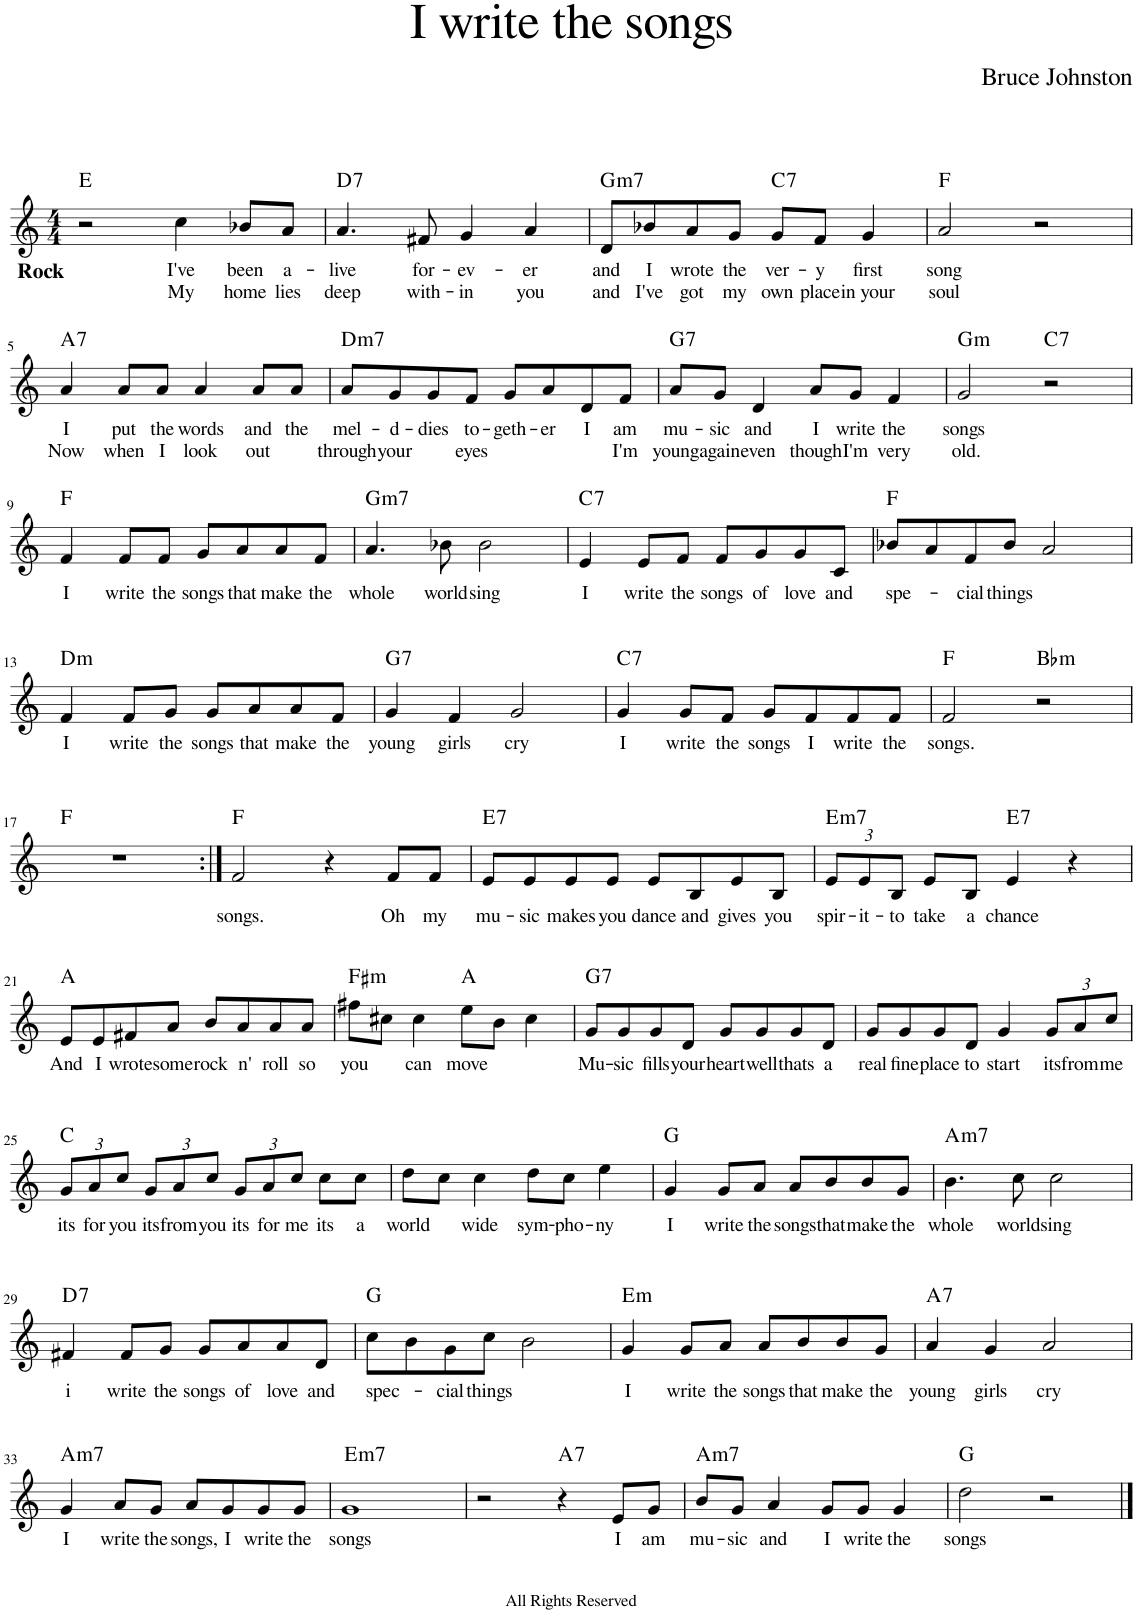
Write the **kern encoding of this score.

**kern	**text	**text	**harte
*part1	*part1	*part1	*part1
*staff1	*staff1	*staff1	*
*I"Electric Piano	*	*	*
*I'E.Pno	*	*	*
*clefG2	*	*	*
*k[]	*	*	*
*M4/4	*	*	*
=1	=1	=1	=1
!LO:TX:b:B:t=Rock	!	!	!
2r	.	.	E:maj
!	!LO:LY:b	!LO:LY:b	!
4cc\	I've	My	.
!	!LO:LY:b	!LO:LY:b	!
8b-X/L	been	home	.
!	!LO:LY:b	!LO:LY:b	!
8a/J	a-	lies	.
=2	=2	=2	=2
!	!LO:LY:b	!LO:LY:b	!LO:H:kt=7
4.a/	-live	deep	D:7
!	!LO:LY:b	!LO:LY:b	!
8f#X/	for-	with-	.
!	!LO:LY:b	!LO:LY:b	!
4g/	-ev-	-in	.
!	!LO:LY:b	!LO:LY:b	!
4a/	-er	you	.
=3	=3	=3	=3
!	!LO:LY:b	!LO:LY:b	!LO:H:kt=m7
8d/L	and	and	G:min7
!	!LO:LY:b	!LO:LY:b	!
8b-X/	I	I've	.
!	!LO:LY:b	!LO:LY:b	!
8a/	wrote	got	.
!	!LO:LY:b	!LO:LY:b	!
8g/J	the	my	.
!	!LO:LY:b	!LO:LY:b	!LO:H:kt=7
8g/L	ver-	own	C:7
!	!LO:LY:b	!LO:LY:b	!
8f/J	-y	place	.
!	!LO:LY:b	!LO:LY:b	!
4g/	first	in your	.
=4	=4	=4	=4
!	!LO:LY:b	!LO:LY:b	!
2a/	song	soul	F:maj
2r	.	.	.
!!LO:LB:g=z
=5	=5	=5	=5
!	!LO:LY:b	!LO:LY:b	!LO:H:kt=7
4a/	I	Now	A:7
!	!LO:LY:b	!LO:LY:b	!
8a/L	put	when	.
!	!LO:LY:b	!LO:LY:b	!
8a/J	the	I	.
!	!LO:LY:b	!LO:LY:b	!
4a/	words	look	.
!	!LO:LY:b	!LO:LY:b	!
8a/L	and	out	.
!	!LO:LY:b	!	!
8a/J	the	.	.
=6	=6	=6	=6
!	!LO:LY:b	!LO:LY:b	!LO:H:kt=m7
8a/L	mel-	through	D:min7
!	!LO:LY:b	!LO:LY:b	!
8g/	-d-	your	.
!	!LO:LY:b	!	!
8g/	-dies	.	.
!	!LO:LY:b	!LO:LY:b	!
8f/J	to-	eyes	.
!	!LO:LY:b	!	!
8g/L	-geth-	.	.
!	!LO:LY:b	!	!
8a/	-er	.	.
!	!LO:LY:b	!	!
8d/	I	.	.
!	!LO:LY:b	!LO:LY:b	!
8f/J	am	I'm	.
=7	=7	=7	=7
!	!LO:LY:b	!LO:LY:b	!LO:H:kt=7
8a/L	mu-	young	G:7
!	!LO:LY:b	!LO:LY:b	!
8g/J	-sic	again	.
!	!LO:LY:b	!LO:LY:b	!
4d/	and	even	.
!	!LO:LY:b	!LO:LY:b	!
8a/L	I	though	.
!	!LO:LY:b	!LO:LY:b	!
8g/J	write	I'm	.
!	!LO:LY:b	!LO:LY:b	!
4f/	the	very	.
=8	=8	=8	=8
!	!LO:LY:b	!LO:LY:b	!LO:H:kt=m
2g/	songs	old.	G:min
!	!	!	!LO:H:kt=7
2r	.	.	C:7
!!LO:LB:g=z
=9	=9	=9	=9
!	!LO:LY:b	!	!
4f/	I	.	F:maj
!	!LO:LY:b	!	!
8f/L	write	.	.
!	!LO:LY:b	!	!
8f/J	the	.	.
!	!LO:LY:b	!	!
8g/L	songs	.	.
!	!LO:LY:b	!	!
8a/	that	.	.
!	!LO:LY:b	!	!
8a/	make	.	.
!	!LO:LY:b	!	!
8f/J	the	.	.
=10	=10	=10	=10
!	!LO:LY:b	!	!LO:H:kt=m7
4.a/	whole	.	G:min7
!	!LO:LY:b	!	!
8b-X\	world	.	.
!	!LO:LY:b	!	!
2b-\	sing	.	.
=11	=11	=11	=11
!	!LO:LY:b	!	!LO:H:kt=7
4e/	I	.	C:7
!	!LO:LY:b	!	!
8e/L	write	.	.
!	!LO:LY:b	!	!
8f/J	the	.	.
!	!LO:LY:b	!	!
8f/L	songs	.	.
!	!LO:LY:b	!	!
8g/	of	.	.
!	!LO:LY:b	!	!
8g/	love	.	.
!	!LO:LY:b	!	!
8c/J	and	.	.
=12	=12	=12	=12
!	!LO:LY:b	!	!
8b-X/L	spe-	.	F:maj
8a/	.	.	.
!	!LO:LY:b	!	!
8f/	-cial	.	.
!	!LO:LY:b	!	!
8b-/J	things	.	.
2a/	.	.	.
!!LO:LB:g=z
=13	=13	=13	=13
!	!LO:LY:b	!	!LO:H:kt=m
4f/	I	.	D:min
!	!LO:LY:b	!	!
8f/L	write	.	.
!	!LO:LY:b	!	!
8g/J	the	.	.
!	!LO:LY:b	!	!
8g/L	songs	.	.
!	!LO:LY:b	!	!
8a/	that	.	.
!	!LO:LY:b	!	!
8a/	make	.	.
!	!LO:LY:b	!	!
8f/J	the	.	.
=14	=14	=14	=14
!	!LO:LY:b	!	!LO:H:kt=7
4g/	young	.	G:7
!	!LO:LY:b	!	!
4f/	girls	.	.
!	!LO:LY:b	!	!
2g/	cry	.	.
=15	=15	=15	=15
!	!LO:LY:b	!	!LO:H:kt=7
4g/	I	.	C:7
!	!LO:LY:b	!	!
8g/L	write	.	.
!	!LO:LY:b	!	!
8f/J	the	.	.
!	!LO:LY:b	!	!
8g/L	songs	.	.
!	!LO:LY:b	!	!
8f/	I	.	.
!	!LO:LY:b	!	!
8f/	write	.	.
!	!LO:LY:b	!	!
8f/J	the	.	.
=16	=16	=16	=16
!	!LO:LY:b	!	!
2f/	songs.	.	F:maj
!	!	!	!LO:H:kt=m
2r	.	.	Bb:min
!!LO:LB:g=z
=17	=17	=17	=17
1r	.	.	F:maj
=18:|!	=18:|!	=18:|!	=18:|!
!	!LO:LY:b	!	!
2f/	songs.	.	F:maj
4r	.	.	.
!	!LO:LY:b	!	!
8f/L	Oh	.	.
!	!LO:LY:b	!	!
8f/J	my	.	.
=19	=19	=19	=19
!	!LO:LY:b	!	!LO:H:kt=7
8e/L	mu-	.	E:7
!	!LO:LY:b	!	!
8e/	-sic	.	.
!	!LO:LY:b	!	!
8e/	makes	.	.
!	!LO:LY:b	!	!
8e/J	you	.	.
!	!LO:LY:b	!	!
8e/L	dance	.	.
!	!LO:LY:b	!	!
8B/	and	.	.
!	!LO:LY:b	!	!
8e/	gives	.	.
!	!LO:LY:b	!	!
8B/J	you	.	.
=20	=20	=20	=20
*Xbrackettup	*	*	*
!	!LO:LY:b	!	!LO:H:kt=m7
12e/L	spir-	.	E:min7
!	!LO:LY:b	!	!
12e/	-it-	.	.
!	!LO:LY:b	!	!
12B/J	-to	.	.
!	!LO:LY:b	!	!
8e/L	take	.	.
!	!LO:LY:b	!	!
8B/J	a	.	.
!	!LO:LY:b	!	!LO:H:kt=7
4e/	chance	.	E:7
4r	.	.	.
!!LO:LB:g=z
=21	=21	=21	=21
!	!LO:LY:b	!	!
8e/L	And	.	A:maj
!	!LO:LY:b	!	!
8e/	I	.	.
!	!LO:LY:b	!	!
8f#X/	wrote	.	.
!	!LO:LY:b	!	!
8a/J	some	.	.
!	!LO:LY:b	!	!
8b/L	rock	.	.
!	!LO:LY:b	!	!
8a/	n'	.	.
!	!LO:LY:b	!	!
8a/	roll	.	.
!	!LO:LY:b	!	!
8a/J	so	.	.
=22	=22	=22	=22
!	!LO:LY:b	!	!LO:H:kt=m
8ff#X\L	you	.	F#:min
8cc#X\J	.	.	.
!	!LO:LY:b	!	!
4cc#\	can	.	.
!	!LO:LY:b	!	!
8ee\L	move	.	A:maj
8b\J	.	.	.
4cc#\	.	.	.
=23	=23	=23	=23
!	!LO:LY:b	!	!LO:H:kt=7
8g/L	Mu-	.	G:7
!	!LO:LY:b	!	!
8g/	-sic	.	.
!	!LO:LY:b	!	!
8g/	fills	.	.
!	!LO:LY:b	!	!
8d/J	your	.	.
!	!LO:LY:b	!	!
8g/L	heart	.	.
!	!LO:LY:b	!	!
8g/	well	.	.
!	!LO:LY:b	!	!
8g/	thats	.	.
!	!LO:LY:b	!	!
8d/J	a	.	.
=24	=24	=24	=24
!	!LO:LY:b	!	!
8g/L	real	.	.
!	!LO:LY:b	!	!
8g/	fine	.	.
!	!LO:LY:b	!	!
8g/	place	.	.
!	!LO:LY:b	!	!
8d/J	to	.	.
!	!LO:LY:b	!	!
4g/	start	.	.
!	!LO:LY:b	!	!
12g/L	its	.	.
!	!LO:LY:b	!	!
12a/	from	.	.
!	!LO:LY:b	!	!
12cc/J	me	.	.
!!LO:LB:g=z
=25	=25	=25	=25
!	!LO:LY:b	!	!
12g/L	its	.	C:maj
!	!LO:LY:b	!	!
12a/	for	.	.
!	!LO:LY:b	!	!
12cc/J	you	.	.
!	!LO:LY:b	!	!
12g/L	its	.	.
!	!LO:LY:b	!	!
12a/	from	.	.
!	!LO:LY:b	!	!
12cc/J	you	.	.
!	!LO:LY:b	!	!
12g/L	its	.	.
!	!LO:LY:b	!	!
12a/	for	.	.
!	!LO:LY:b	!	!
12cc/J	me	.	.
!	!LO:LY:b	!	!
8cc\L	its	.	.
!	!LO:LY:b	!	!
8cc\J	a	.	.
=26	=26	=26	=26
!	!LO:LY:b	!	!
8dd\L	-world	.	.
8cc\J	.	.	.
!	!LO:LY:b	!	!
4cc\	wide	.	.
!	!LO:LY:b	!	!
8dd\L	sym-	.	.
!	!LO:LY:b	!	!
8cc\J	-pho-	.	.
!	!LO:LY:b	!	!
4ee\	-ny	.	.
=27	=27	=27	=27
!	!LO:LY:b	!	!
4g/	I	.	G:maj
!	!LO:LY:b	!	!
8g/L	write	.	.
!	!LO:LY:b	!	!
8a/J	the	.	.
!	!LO:LY:b	!	!
8a/L	songs	.	.
!	!LO:LY:b	!	!
8b/	that	.	.
!	!LO:LY:b	!	!
8b/	make	.	.
!	!LO:LY:b	!	!
8g/J	the	.	.
=28	=28	=28	=28
!	!LO:LY:b	!	!LO:H:kt=m7
4.b\	whole	.	A:min7
!	!LO:LY:b	!	!
8cc\	world	.	.
!	!LO:LY:b	!	!
2cc\	sing	.	.
!!LO:LB:g=z
=29	=29	=29	=29
!	!LO:LY:b	!	!LO:H:kt=7
4f#X/	i	.	D:7
!	!LO:LY:b	!	!
8f#/L	write	.	.
!	!LO:LY:b	!	!
8g/J	the	.	.
!	!LO:LY:b	!	!
8g/L	songs	.	.
!	!LO:LY:b	!	!
8a/	of	.	.
!	!LO:LY:b	!	!
8a/	love	.	.
!	!LO:LY:b	!	!
8d/J	and	.	.
=30	=30	=30	=30
!	!LO:LY:b	!	!
8cc\L	spec-	.	G:maj
8b\	.	.	.
!	!LO:LY:b	!	!
8g\	-cial	.	.
!	!LO:LY:b	!	!
8cc\J	things	.	.
2b\	.	.	.
=31	=31	=31	=31
!	!LO:LY:b	!	!LO:H:kt=m
4g/	I	.	E:min
!	!LO:LY:b	!	!
8g/L	write	.	.
!	!LO:LY:b	!	!
8a/J	the	.	.
!	!LO:LY:b	!	!
8a/L	songs	.	.
!	!LO:LY:b	!	!
8b/	that	.	.
!	!LO:LY:b	!	!
8b/	make	.	.
!	!LO:LY:b	!	!
8g/J	the	.	.
=32	=32	=32	=32
!	!LO:LY:b	!	!LO:H:kt=7
4a/	young	.	A:7
!	!LO:LY:b	!	!
4g/	girls	.	.
!	!LO:LY:b	!	!
2a/	cry	.	.
!!LO:LB:g=z
=33	=33	=33	=33
!	!LO:LY:b	!	!LO:H:kt=m7
4g/	I	.	A:min7
!	!LO:LY:b	!	!
8a/L	write	.	.
!	!LO:LY:b	!	!
8g/J	the	.	.
!	!LO:LY:b	!	!
8a/L	songs,	.	.
!	!LO:LY:b	!	!
8g/	I	.	.
!	!LO:LY:b	!	!
8g/	write	.	.
!	!LO:LY:b	!	!
8g/J	the	.	.
=34	=34	=34	=34
!	!LO:LY:b	!	!LO:H:kt=m7
1g	songs	.	E:min7
=35	=35	=35	=35
2r	.	.	.
!	!	!	!LO:H:kt=7
4r	.	.	A:7
!	!LO:LY:b	!	!
8e/L	I	.	.
!	!LO:LY:b	!	!
8g/J	am	.	.
=36	=36	=36	=36
!	!LO:LY:b	!	!LO:H:kt=m7
8b/L	mu-	.	A:min7
!	!LO:LY:b	!	!
8g/J	-sic	.	.
!	!LO:LY:b	!	!
4a/	and	.	.
!	!LO:LY:b	!	!
8g/L	I	.	.
!	!LO:LY:b	!	!
8g/J	write	.	.
!	!LO:LY:b	!	!
4g/	the	.	.
=37	=37	=37	=37
!	!LO:LY:b	!	!
2dd\	songs	.	G:maj
2r	.	.	.
==	==	==	==
*-	*-	*-	*-
